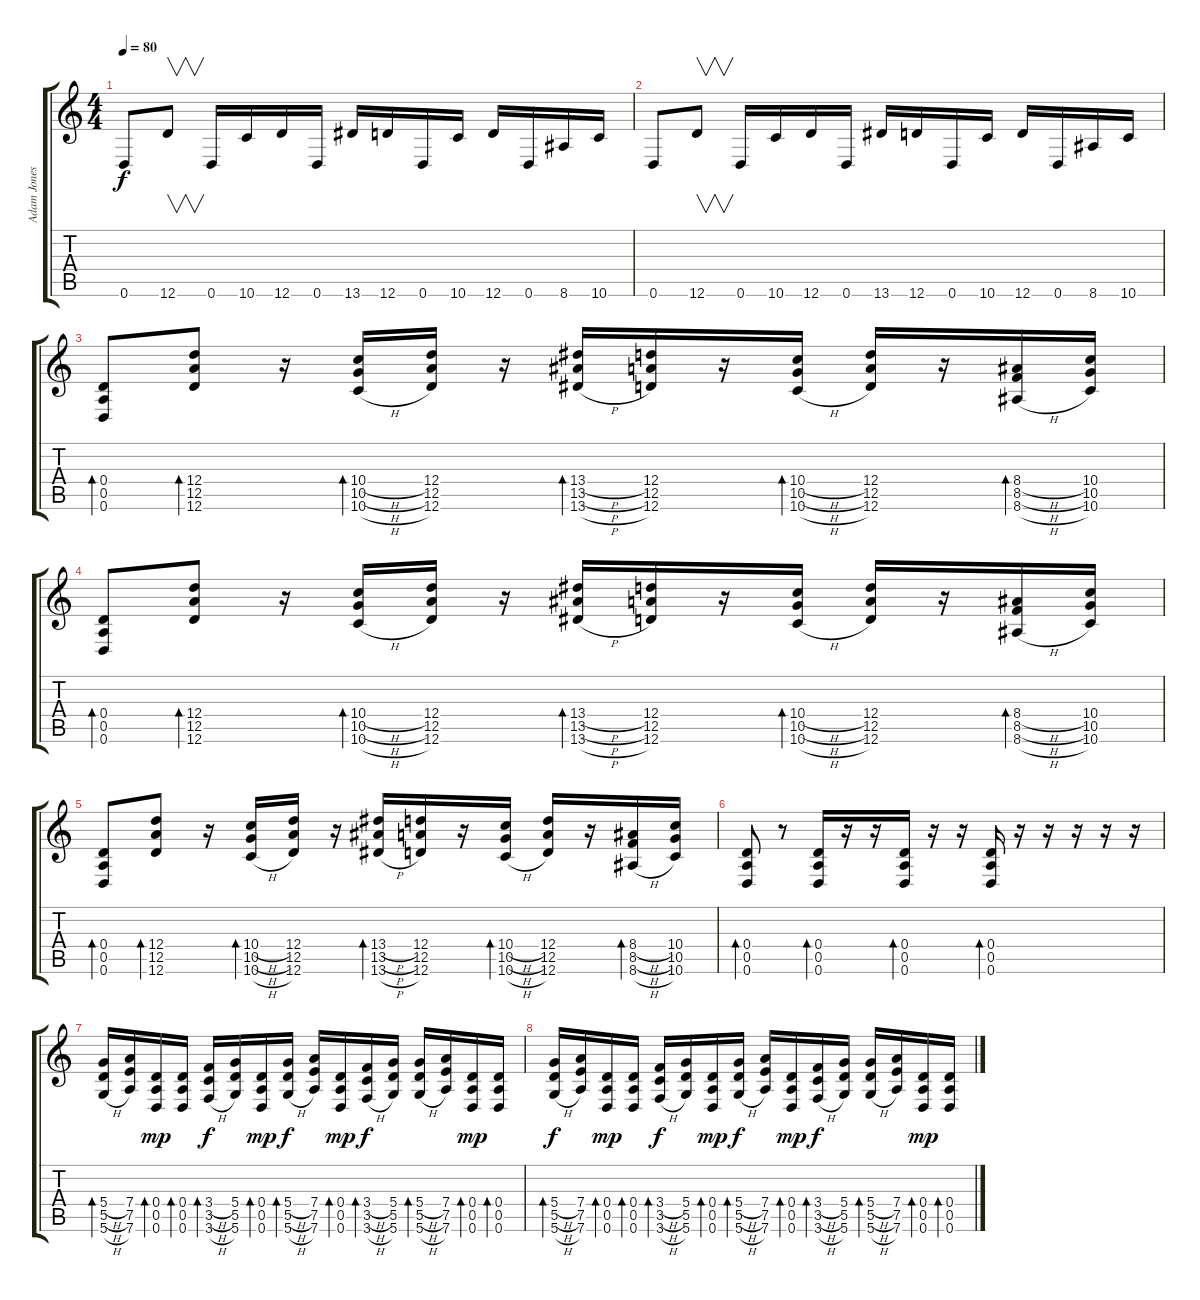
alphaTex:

\track ("Adam Jones (right)" "Adam Jones") {instrument overdrivenguitar}
\staff {score tabs}
\tuning (E4 B3 G3 D3 A2 D2) {hide}
\ts (4 4)
\tempo 80
\clef g2
\ks c
0.6.8{dy f} 12.6.8{v} 0.6.16 10.6.16 12.6.16 0.6.16 13.6.16 12.6.16 0.6.16 10.6.16 12.6.16 0.6.16 8.6.16 10.6.16 |
0.6.8 12.6.8{v} 0.6.16 10.6.16 12.6.16 0.6.16 13.6.16 12.6.16 0.6.16 10.6.16 12.6.16 0.6.16 8.6.16 10.6.16 |
(0.4 0.5 0.6).8{bd 30} (12.4 12.5 12.6).8{bd 30} r.16 (10.4{h} 10.5{h} 10.6{h}).16{bd 30} (12.4 12.5 12.6).16 r.16 (13.4{h} 13.5{h} 13.6{h}).16{bd 30} (12.4 12.5 12.6).16 r.16 (10.4{h} 10.5{h} 10.6{h}).16{bd 30} (12.4 12.5 12.6).16 r.16 (8.4{h} 8.5{h} 8.6{h}).16{bd 30} (10.4 10.5 10.6).16 |
(0.4 0.5 0.6).8{bd 30} (12.4 12.5 12.6).8{bd 30} r.16 (10.4{h} 10.5{h} 10.6{h}).16{bd 30} (12.4 12.5 12.6).16 r.16 (13.4{h} 13.5{h} 13.6{h}).16{bd 30} (12.4 12.5 12.6).16 r.16 (10.4{h} 10.5{h} 10.6{h}).16{bd 30} (12.4 12.5 12.6).16 r.16 (8.4{h} 8.5{h} 8.6{h}).16{bd 30} (10.4 10.5 10.6).16 |
(0.4 0.5 0.6).8{bd 30} (12.4 12.5 12.6).8{bd 30} r.16 (10.4{h} 10.5{h} 10.6{h}).16{bd 30} (12.4 12.5 12.6).16 r.16 (13.4{h} 13.5{h} 13.6{h}).16{bd 30} (12.4 12.5 12.6).16 r.16 (10.4{h} 10.5{h} 10.6{h}).16{bd 30} (12.4 12.5 12.6).16 r.16 (8.4{h} 8.5{h} 8.6{h}).16{bd 30} (10.4 10.5 10.6).16 |
(0.4 0.5 0.6).8{bd 30} r.8 (0.4 0.5 0.6).16{bd 30} r.16 r.16 (0.4 0.5 0.6).16{bd 30} r.16 r.16 (0.4 0.5 0.6).16{bd 30} r.16 r.16 r.16 r.16 r.16 |
(5.4{h} 5.5{h} 5.6{h}).16{bd 30} (7.4 7.5 7.6).16 (0.4 0.5 0.6).16{bd 30 dy mp} (0.4 0.5 0.6).16{bd 30} (3.4{h} 3.5{h} 3.6{h}).16{bd 30 dy f} (5.4 5.5 5.6).16 (0.4 0.5 0.6).16{bd 30 dy mp} (5.4{h} 5.5{h} 5.6{h}).16{bd 30 dy f} (7.4 7.5 7.6).16 (0.4 0.5 0.6).16{bd 30 dy mp} (3.4{h} 3.5{h} 3.6{h}).16{bd 30 dy f} (5.4 5.5 5.6).16 (5.4{h} 5.5{h} 5.6{h}).16{bd 30} (7.4 7.5 7.6).16 (0.4 0.5 0.6).16{bd 30 dy mp} (0.4 0.5 0.6).16{bd 30} |
(5.4{h} 5.5{h} 5.6{h}).16{bd 30 dy f} (7.4 7.5 7.6).16 (0.4 0.5 0.6).16{bd 30 dy mp} (0.4 0.5 0.6).16{bd 30} (3.4{h} 3.5{h} 3.6{h}).16{bd 30 dy f} (5.4 5.5 5.6).16 (0.4 0.5 0.6).16{bd 30 dy mp} (5.4{h} 5.5{h} 5.6{h}).16{bd 30 dy f} (7.4 7.5 7.6).16 (0.4 0.5 0.6).16{bd 30 dy mp} (3.4{h} 3.5{h} 3.6{h}).16{bd 30 dy f} (5.4 5.5 5.6).16 (5.4{h} 5.5{h} 5.6{h}).16{bd 30} (7.4 7.5 7.6).16 (0.4 0.5 0.6).16{bd 30 dy mp} (0.4 0.5 0.6).16{bd 30}
